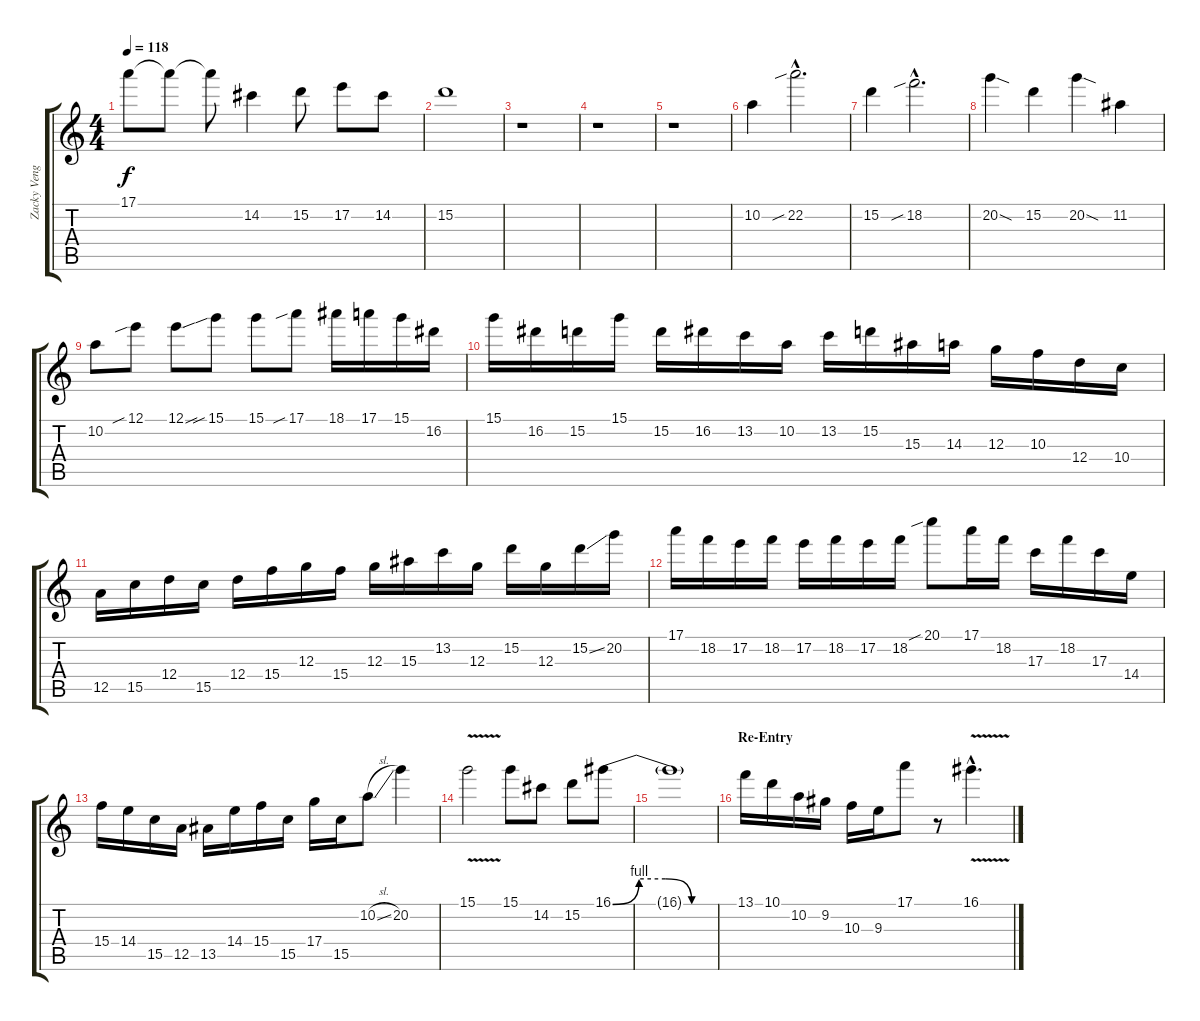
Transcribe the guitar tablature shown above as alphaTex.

\track ("Zacky Vengence" "Zacky Veng") {instrument distortionguitar}
\staff {score tabs}
\tuning (E4 B3 G3 D3 A2 D2) {hide}
\ts (4 4)
\tempo 118
\clef g2
\ks c
17.1{t}.8{dy f} 17.1{t}.8 17.1{t}.8 14.2.4 15.2.8 17.2.8 14.2.8 |
15.2.1{volume 10} |
r.1 |
r.1 |
r.1{volume 16} |
10.2.4 22.2{sib hac}.2{d} |
15.2.4 18.2{sib hac}.2{d} |
20.2{sod}.4 15.2.4 20.2{sod}.4 11.2.4 |
10.2.8 12.1{sib}.8 12.1{sou}.8 15.1{sib}.8 15.1.8 17.1{sib}.8 18.1.16 17.1.16 15.1.16 16.2.16 |
15.1.16 16.2.16 15.2.16 15.1.16 15.2.16 16.2.16 13.2.16 10.2.16 13.2.16 15.2.16 15.3.16 14.3.16 12.3.16 10.3.16 12.4.16 10.4.16 |
12.5.16 15.5.16 12.4.16 15.5.16 12.4.16 15.4.16 12.3.16 15.4.16 12.3.16 15.3.16 13.2.16 12.3.16 15.2.16 12.3.16 15.2{ss}.16 20.2.16 |
17.1.16 18.2.16 17.2.16 18.2.16 17.2.16 18.2.16 17.2.16 18.2.16 20.1{sib}.8 17.1.16 18.2.16 17.3.16 18.2.16 17.3.16 14.4.16 |
15.4.16 14.4.16 15.5.16 12.5.16 13.5.16 14.4.16 15.4.16 15.5.16 17.4.16 15.5.16 10.2{sl}.8 20.2.4 |
15.1{v}.2 15.1.8 14.2.8 15.2.8 16.1{be (custom 0 0 15 4 30 4 45 0 60 0)}.8 |
16.1{t}.1 |
\section ("" "Re-Entry")
13.1.16 10.1.16 10.2.16 9.2.16 10.3.16 9.3.16 17.1.8 r.8 16.1{v hac}.4{d}
